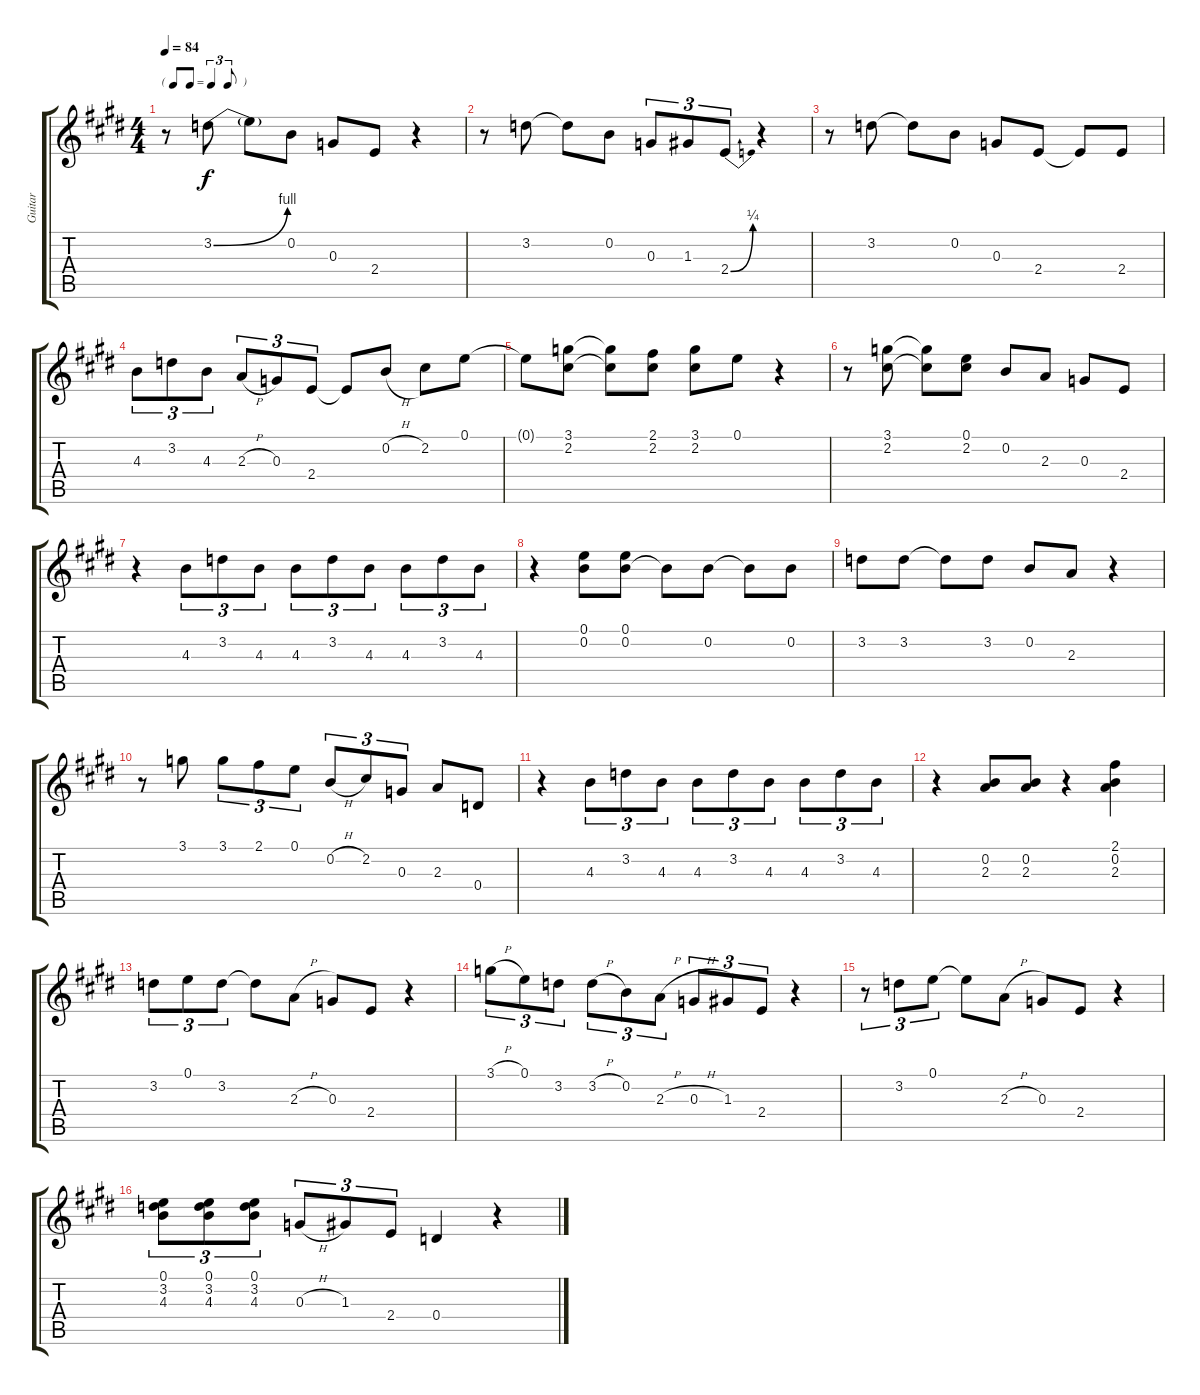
\track ("Guitar" "Guitar") {instrument acousticguitarsteel}
\staff {score tabs}
\tuning (E4 B3 G3 D3 A2 E2) {hide}
\ts (4 4)
\tf triplet8th
\tempo 84
\clef g2
\ks e
r.8{dy f instrument acousticguitarsteel} 3.2{be (bend 0 0 60 4)}.8 3.2{t}.8 0.2.8 0.3.8 2.4.8 r.4 |
r.8 3.2.8 3.2{t}.8 0.2.8 0.3.8{tu (3 2)} 1.3.8{tu (3 2)} 2.4{be (bend 0 0 60 1)}.8{tu (3 2)} r.4 |
r.8 3.2.8 3.2{t}.8 0.2.8 0.3.8 2.4.8 2.4{t}.8 2.4.8 |
4.3.8{tu (3 2)} 3.2.8{tu (3 2)} 4.3.8{tu (3 2)} 2.3{h}.8{tu (3 2)} 0.3.8{tu (3 2)} 2.4.8{tu (3 2)} 2.4{t}.8 0.2{h}.8 2.2.8 0.1.8 |
0.1{t}.8 (3.1 2.2).8 (3.1{t} 2.2{t}).8 (2.1 2.2).8 (3.1 2.2).8 0.1.8 r.4 |
r.8 (3.1 2.2).8 (3.1{t} 2.2{t}).8 (0.1 2.2).8 0.2.8 2.3.8 0.3.8 2.4.8 |
r.4 4.3.8{tu (3 2)} 3.2.8{tu (3 2)} 4.3.8{tu (3 2)} 4.3.8{tu (3 2)} 3.2.8{tu (3 2)} 4.3.8{tu (3 2)} 4.3.8{tu (3 2)} 3.2.8{tu (3 2)} 4.3.8{tu (3 2)} |
r.4 (0.1 0.2).8 (0.1 0.2).8 0.2{t}.8 0.2.8 0.2{t}.8 0.2.8 |
3.2.8 3.2.8 3.2{t}.8 3.2.8 0.2.8 2.3.8 r.4 |
r.8 3.1.8 3.1.8{tu (3 2)} 2.1.8{tu (3 2)} 0.1.8{tu (3 2)} 0.2{h}.8{tu (3 2)} 2.2.8{tu (3 2)} 0.3.8{tu (3 2)} 2.3.8 0.4.8 |
r.4 4.3.8{tu (3 2)} 3.2.8{tu (3 2)} 4.3.8{tu (3 2)} 4.3.8{tu (3 2)} 3.2.8{tu (3 2)} 4.3.8{tu (3 2)} 4.3.8{tu (3 2)} 3.2.8{tu (3 2)} 4.3.8{tu (3 2)} |
r.4 (0.2 2.3).8 (0.2 2.3).8 r.4 (2.1 0.2 2.3).4 |
3.2.8{tu (3 2)} 0.1.8{tu (3 2)} 3.2.8{tu (3 2)} 3.2{t}.8 2.3{h}.8 0.3.8 2.4.8 r.4 |
3.1{h}.8{tu (3 2)} 0.1.8{tu (3 2)} 3.2.8{tu (3 2)} 3.2{h}.8{tu (3 2)} 0.2.8{tu (3 2)} 2.3{h}.8{tu (3 2)} 0.3{h}.8{tu (3 2)} 1.3.8{tu (3 2)} 2.4.8{tu (3 2)} r.4 |
r.8{tu (3 2)} 3.2.8{tu (3 2)} 0.1.8{tu (3 2)} 0.1{t}.8 2.3{h}.8 0.3.8 2.4.8 r.4 |
(0.1 3.2 4.3).8{tu (3 2)} (0.1 3.2 4.3).8{tu (3 2)} (0.1 3.2 4.3).8{tu (3 2)} 0.3{h}.8{tu (3 2)} 1.3.8{tu (3 2)} 2.4.8{tu (3 2)} 0.4.4 r.4
